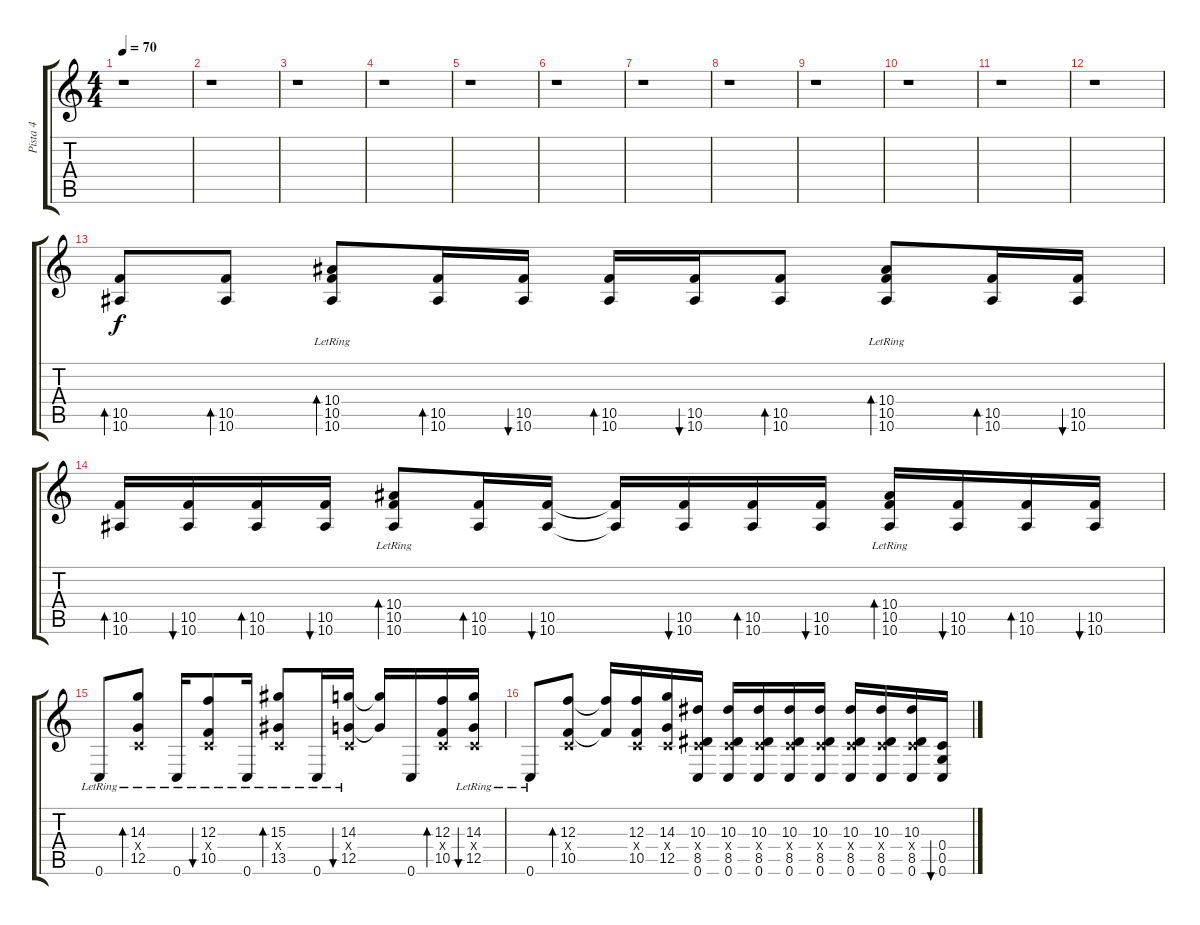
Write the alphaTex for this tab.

\track ("Pista 4" "Pista 4") {instrument electricguitarjazz}
\staff {score tabs}
\tuning (D4 A3 F3 C3 G2 C2) {hide}
\ts (4 4)
\tempo 70
\clef g2
\ks c
r.1{dy f instrument electricguitarjazz} |
r.1 |
r.1 |
r.1 |
r.1 |
r.1 |
r.1 |
r.1 |
r.1 |
r.1 |
r.1 |
r.1 |
(10.5 10.6).8{bd 60 instrument acousticguitarsteel} (10.5 10.6).8{bd 60} (10.4{lr} 10.5 10.6).8{bd 60} (10.5 10.6).16{bd 60} (10.5 10.6).16{bu 60} (10.5 10.6).16{bd 60} (10.5 10.6).16{bu 60} (10.5 10.6).8{bd 60} (10.4{lr} 10.5 10.6).8{bd 60} (10.5 10.6).16{bd 60} (10.5 10.6).16{bu 60} |
(10.5 10.6).16{bd 60} (10.5 10.6).16{bu 60} (10.5 10.6).16{bd 60} (10.5 10.6).16{bu 60} (10.4{lr} 10.5 10.6).8{bd 60} (10.5 10.6).16{bd 60} (10.5 10.6).16{bu 60} (10.5{t} 10.6{t}).16 (10.5 10.6).16{bu 60} (10.5 10.6).16{bd 60} (10.5 10.6).16{bu 60} (10.4{lr} 10.5 10.6).16{bd 60} (10.5 10.6).16{bu 60} (10.5 10.6).16{bd 60} (10.5 10.6).16{bu 60} |
0.6{lr}.8{instrument distortionguitar} (14.3{lr} 0.4{x} 12.5{lr}).8{bd 60} 0.6{lr}.16 (12.3{lr} 0.4{x} 10.5{lr}).8{bu 60} 0.6{lr}.16 (15.3{lr} 0.4{x} 13.5{lr}).8{bd 60} 0.6{lr}.16 (14.3{lr} 0.4{x} 12.5{lr}).16{bu 60} (14.3{t} 12.5{t}).16 0.6.16 (12.3 0.4{x} 10.5).16{bd 60} (14.3{lr} 0.4{x} 12.5{lr}).16{bu 60} |
0.6{lr}.8 (12.3 0.4{x} 10.5).8{bd 60} (12.3{t} 10.5{t}).16 (12.3 0.4{x} 10.5).16 (14.3 0.4{x} 12.5).16 (10.3 0.4{x} 8.5 0.6).16 (10.3 0.4{x} 8.5 0.6).16 (10.3 0.4{x} 8.5 0.6).16 (10.3 0.4{x} 8.5 0.6).16 (10.3 0.4{x} 8.5 0.6).16 (10.3 0.4{x} 8.5 0.6).16 (10.3 0.4{x} 8.5 0.6).16 (10.3 0.4{x} 8.5 0.6).16 (0.4 0.5 0.6).16{bu 60}
